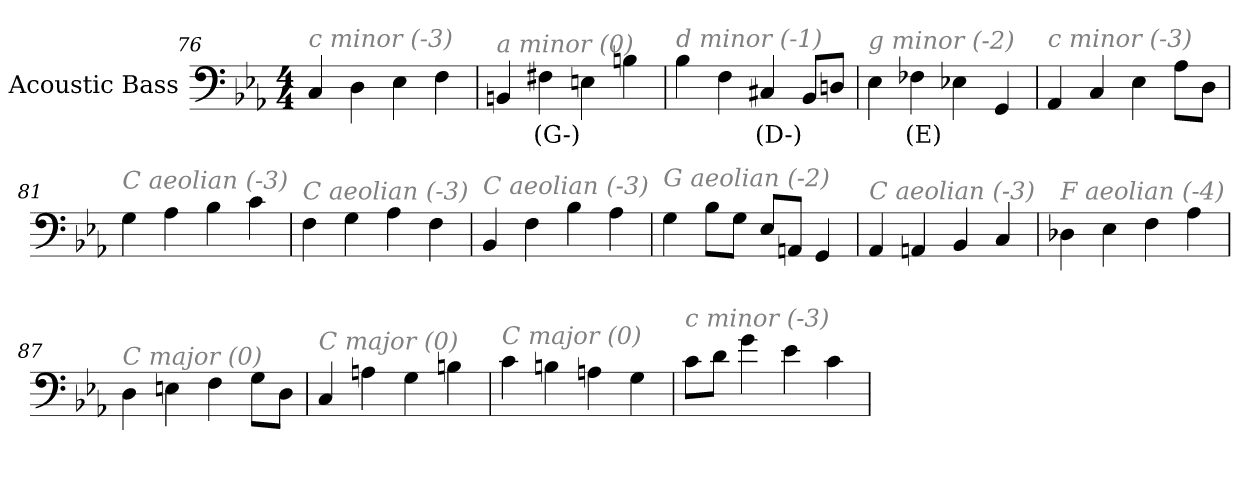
**kern	**text
*part1	*part1
*staff1	*staff1
*I"Acoustic Bass	*
*clefF4	*
*ITrd7c12	*
*k[b-e-a-]	*
*E-:	*
*M4/4	*
=76	=76
!LO:TX:i:color=#808080:t=c minor (-3)	!
4CC	.
4DD	.
4EE-	.
4FF	.
=77	=77
!LO:TX:i:color=#808080:t=a minor (0)	!
4BBBn	.
4FF#Xi	(G-)
4EEn	.
4BBn	.
=78	=78
!LO:TX:i:color=#808080:t=d minor (-1)	!
4BB-	.
4FF	.
4CC#Xi	(D-)
8BBB-L	.
8DDnJ	.
=79	=79
!LO:TX:i:color=#808080:t=g minor (-2)	!
4EE-	.
4FF-Xi	(E)
4EE-X	.
4GGG	.
=80	=80
!LO:TX:i:color=#808080:t=c minor (-3)	!
4AAA-	.
4CC	.
4EE-	.
8AA-L	.
8DDJ	.
=81	=81
!LO:TX:i:color=#808080:t=C aeolian (-3)	!
4GG	.
4AA-	.
4BB-	.
4C	.
=82	=82
!LO:TX:i:color=#808080:t=C aeolian (-3)	!
4FF	.
4GG	.
4AA-	.
4FF	.
=83	=83
!LO:TX:i:color=#808080:t=C aeolian (-3)	!
4BBB-	.
4FF	.
4BB-	.
4AA-	.
=84	=84
!LO:TX:i:color=#808080:t=G aeolian (-2)	!
4GG	.
8BB-L	.
8GGJ	.
8EE-L	.
8AAAnJ	.
4GGG	.
=85	=85
!LO:TX:i:color=#808080:t=C aeolian (-3)	!
4AAA-	.
4AAAn	.
4BBB-	.
4CC	.
=86	=86
!LO:TX:i:color=#808080:t=F aeolian (-4)	!
4DD-X	.
4EE-	.
4FF	.
4AA-	.
=87	=87
!LO:TX:i:color=#808080:t=C major (0)	!
4DD	.
4EEn	.
4FF	.
8GGL	.
8DDJ	.
=88	=88
!LO:TX:i:color=#808080:t=C major (0)	!
4CC	.
4AAn	.
4GG	.
4BBn	.
=89	=89
!LO:TX:i:color=#808080:t=C major (0)	!
4C	.
4BBn	.
4AAn	.
4GG	.
=90	=90
!LO:TX:i:color=#808080:t=c minor (-3)	!
8CL	.
8DJ	.
4G	.
4E-	.
4C	.
=	=
*-	*-
